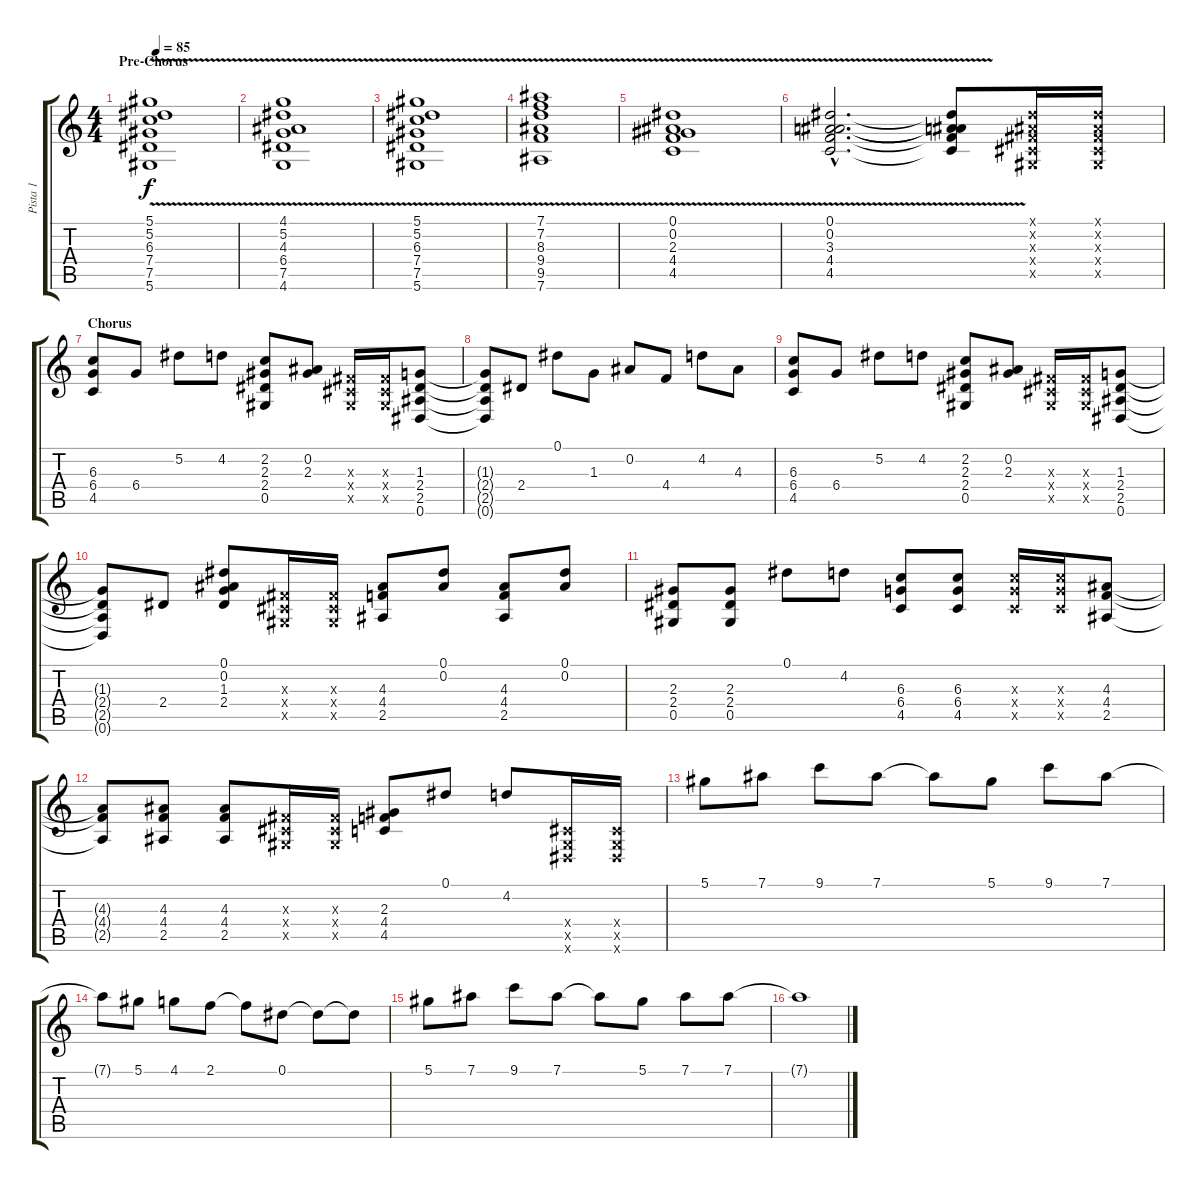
\track ("Pista 1" "Pista 1") {instrument distortionguitar}
\staff {score tabs}
\tuning (Eb4 Bb3 Gb3 Db3 Ab2 Eb2) {hide}
\ts (4 4)
\section ("" "Pre-Chorus")
\tempo 85
\clef g2
\ks c
(5.1{v} 5.2{v} 6.3{v} 7.4{v} 7.5{v} 5.6{v}).1{dy f instrument distortionguitar} |
(4.1{v} 5.2{v} 4.3{v} 6.4{v} 7.5{v} 4.6{v}).1 |
(5.1{v} 5.2{v} 6.3{v} 7.4{v} 7.5{v} 5.6{v}).1 |
(7.1{v} 7.2{v} 8.3{v} 9.4{v} 9.5{v} 7.6{v}).1 |
(0.1{v} 0.2{v} 2.3{v} 4.4{v} 4.5{v}).1 |
(0.1{v hac} 0.2{v hac} 3.3{v hac} 4.4{v hac} 4.5{v hac}).2{d} (0.1{t} 0.2{t} 3.3{t} 4.4{t} 4.5{t}).8 (0.1{x} 0.2{x} 0.3{x} 0.4{x} 0.5{x}).16 (0.1{x} 0.2{x} 0.3{x} 0.4{x} 0.5{x}).16 |
\section ("" "Chorus")
(6.3 6.4 4.5).8{volume 15} 6.4.8 5.2.8 4.2.8 (2.2 2.3 2.4 0.5).8 (0.2 2.3).8 (0.3{x} 0.4{x} 0.5{x}).16 (0.3{x} 0.4{x} 0.5{x}).16 (1.3 2.4 2.5 0.6).8 |
(1.3{t} 2.4{t} 2.5{t} 0.6{t}).8 2.4.8 0.1.8 1.3.8 0.2.8 4.4.8 4.2.8 4.3.8 |
(6.3 6.4 4.5).8 6.4.8 5.2.8 4.2.8 (2.2 2.3 2.4 0.5).8 (0.2 2.3).8 (0.3{x} 0.4{x} 0.5{x}).16 (0.3{x} 0.4{x} 0.5{x}).16 (1.3 2.4 2.5 0.6).8 |
(1.3{t} 2.4{t} 2.5{t} 0.6{t}).8 2.4.8 (0.1 0.2 1.3 2.4).8 (0.3{x} 0.4{x} 0.5{x}).16 (0.3{x} 0.4{x} 0.5{x}).16 (4.3 4.4 2.5).8 (0.1 0.2).8 (4.3 4.4 2.5).8 (0.1 0.2).8 |
(2.3 2.4 0.5).8 (2.3 2.4 0.5).8 0.1.8 4.2.8 (6.3 6.4 4.5).8 (6.3 6.4 4.5).8 (6.3{x} 6.4{x} 4.5{x}).16 (6.3{x} 6.4{x} 4.5{x}).16 (4.3 4.4 2.5).8 |
(4.3{t} 4.4{t} 2.5{t}).8 (4.3 4.4 2.5).8 (4.3 4.4 2.5).8 (0.3{x} 0.4{x} 0.5{x}).16 (0.3{x} 0.4{x} 0.5{x}).16 (2.3 4.4 4.5).8 0.1.8 4.2.8 (0.4{x} 0.5{x} 0.6{x}).16 (0.4{x} 0.5{x} 0.6{x}).16 |
5.1.8 7.1.8 9.1.8 7.1.8 7.1{t}.8 5.1.8 9.1.8 7.1.8 |
7.1{t}.8 5.1.8 4.1.8 2.1.8 2.1{t}.8 0.1.8 0.1{t}.8 0.1{t}.8 |
5.1.8 7.1.8 9.1.8 7.1.8 7.1{t}.8 5.1.8 7.1.8 7.1.8 |
7.1{t}.1
